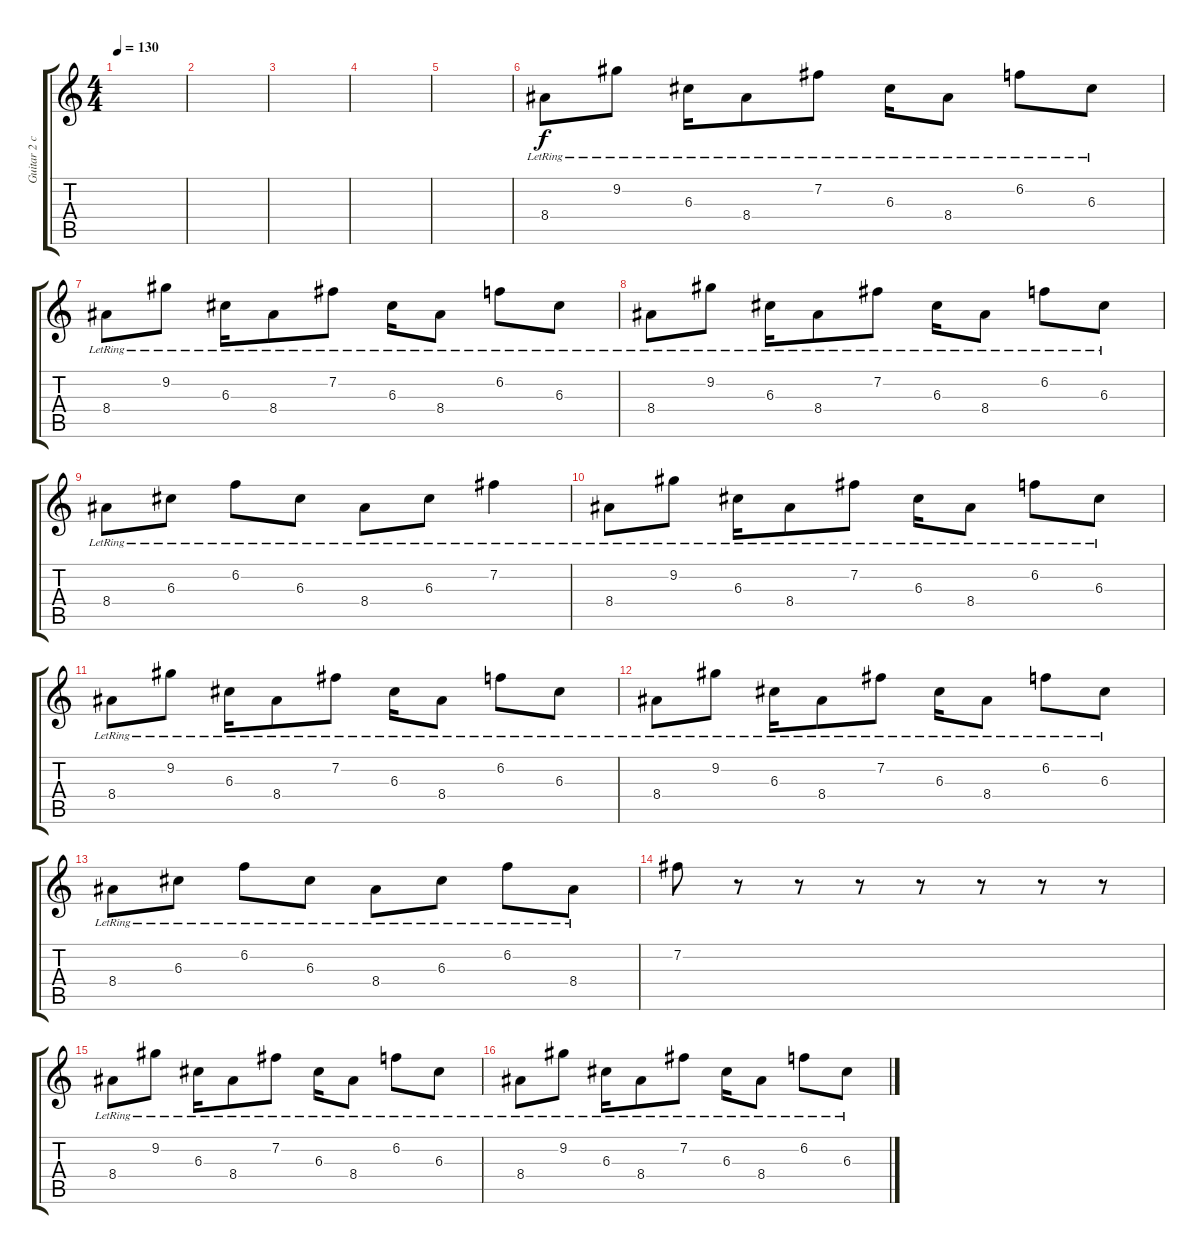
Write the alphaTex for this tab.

\track ("Guitar 2 clean" "Guitar 2 c") {instrument acousticguitarsteel}
\staff {score tabs}
\tuning (E4 B3 G3 D3 A2 E2) {hide}
\ts (4 4)
\tempo 130
\clef g2
\ks c
|
|
|
|
|
8.4{lr}.8 9.2{lr}.8 6.3{lr}.16 8.4{lr}.8 7.2{lr}.8 6.3{lr}.16 8.4{lr}.8 6.2{lr}.8 6.3{lr}.8 |
8.4{lr}.8 9.2{lr}.8 6.3{lr}.16 8.4{lr}.8 7.2{lr}.8 6.3{lr}.16 8.4{lr}.8 6.2{lr}.8 6.3{lr}.8 |
8.4{lr}.8 9.2{lr}.8 6.3{lr}.16 8.4{lr}.8 7.2{lr}.8 6.3{lr}.16 8.4{lr}.8 6.2{lr}.8 6.3{lr}.8 |
8.4{lr}.8 6.3{lr}.8 6.2{lr}.8 6.3{lr}.8 8.4{lr}.8 6.3{lr}.8 7.2{lr}.4 |
8.4{lr}.8 9.2{lr}.8 6.3{lr}.16 8.4{lr}.8 7.2{lr}.8 6.3{lr}.16 8.4{lr}.8 6.2{lr}.8 6.3{lr}.8 |
8.4{lr}.8 9.2{lr}.8 6.3{lr}.16 8.4{lr}.8 7.2{lr}.8 6.3{lr}.16 8.4{lr}.8 6.2{lr}.8 6.3{lr}.8 |
8.4{lr}.8 9.2{lr}.8 6.3{lr}.16 8.4{lr}.8 7.2{lr}.8 6.3{lr}.16 8.4{lr}.8 6.2{lr}.8 6.3{lr}.8 |
8.4{lr}.8 6.3{lr}.8 6.2{lr}.8 6.3{lr}.8 8.4{lr}.8 6.3{lr}.8 6.2{lr}.8 8.4{lr}.8 |
7.2.8 r.8 r.8 r.8 r.8 r.8 r.8 r.8 |
8.4{lr}.8 9.2{lr}.8 6.3{lr}.16 8.4{lr}.8 7.2{lr}.8 6.3{lr}.16 8.4{lr}.8 6.2{lr}.8 6.3{lr}.8 |
8.4{lr}.8 9.2{lr}.8 6.3{lr}.16 8.4{lr}.8 7.2{lr}.8 6.3{lr}.16 8.4{lr}.8 6.2{lr}.8 6.3{lr}.8
